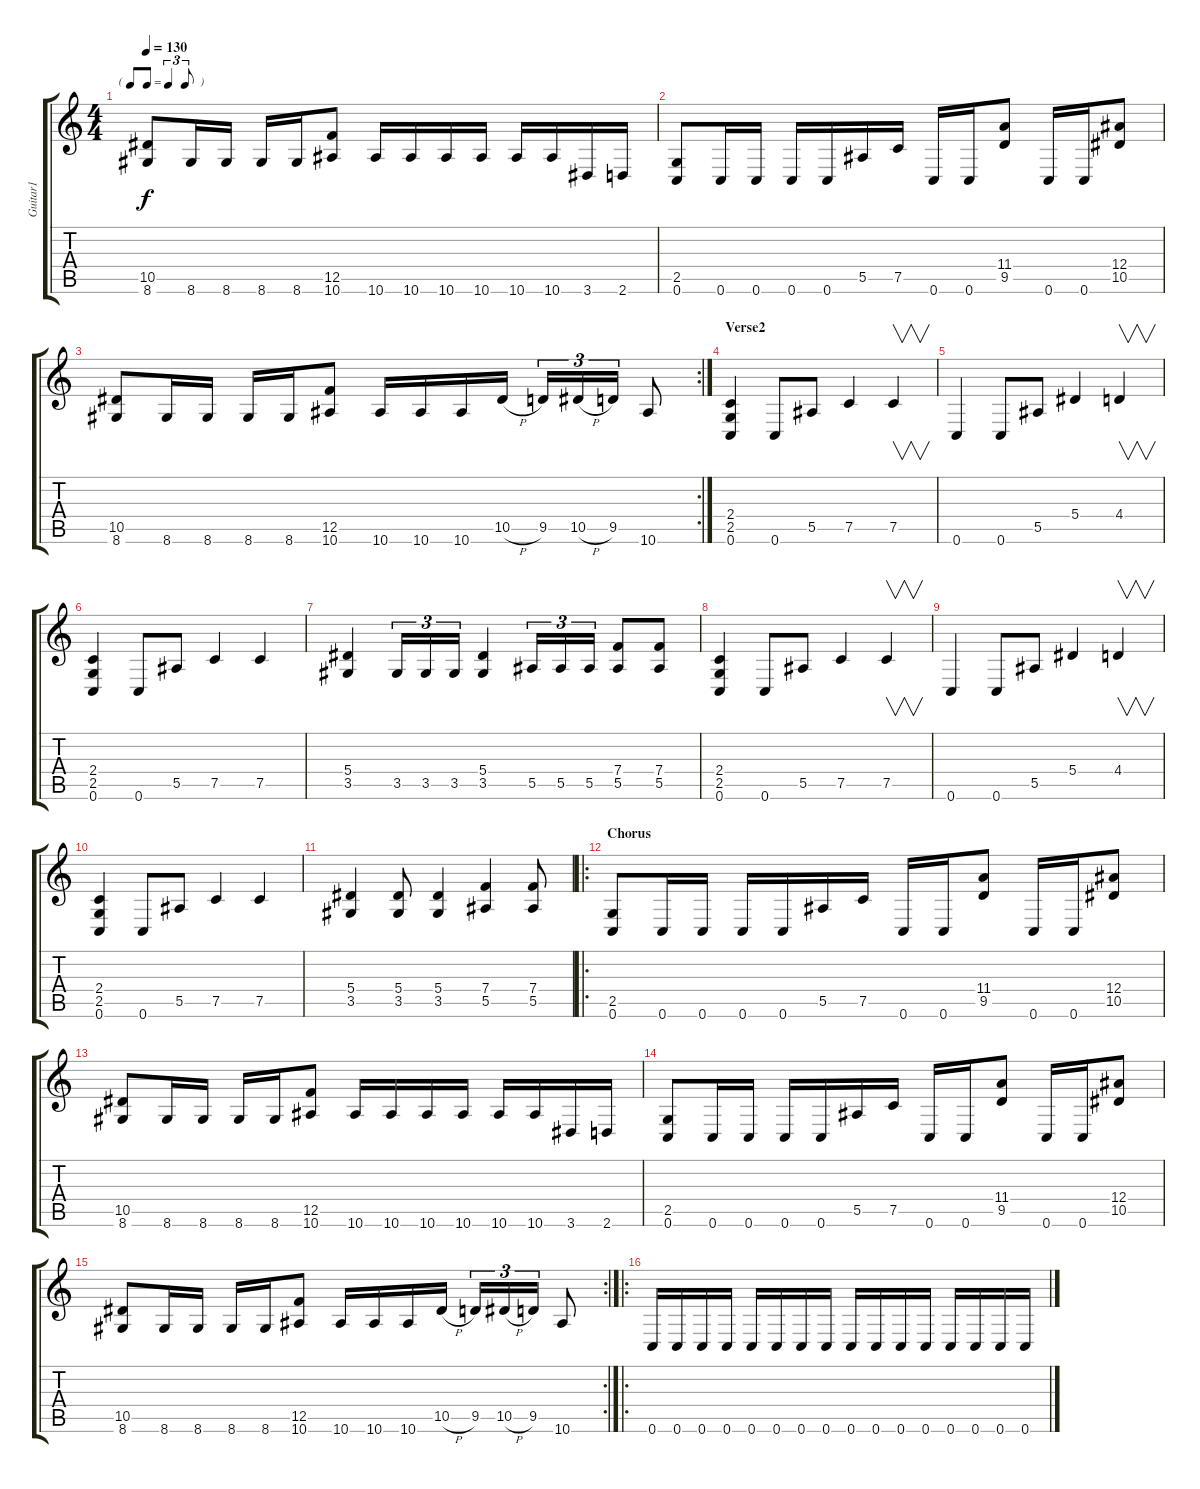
\track ("Guitar1" "Guitar1") {instrument overdrivenguitar}
\staff {score tabs}
\tuning (C4 G3 Eb3 Bb2 F2 C2) {hide}
\ts (4 4)
\tf triplet8th
\tempo 130
\clef g2
\ks c
(10.5 8.6).8{dy f} 8.6.16 8.6.16 8.6.16 8.6.16 (12.5 10.6).8 10.6.16 10.6.16 10.6.16 10.6.16 10.6.16 10.6.16 3.6.16 2.6.16 |
(2.5 0.6).8 0.6.16 0.6.16 0.6.16 0.6.16 5.5.16 7.5.16 0.6.16 0.6.16 (11.4 9.5).8 0.6.16 0.6.16 (12.4 10.5).8 |
\rc 2
(10.5 8.6).8 8.6.16 8.6.16 8.6.16 8.6.16 (12.5 10.6).8 10.6.16 10.6.16 10.6.16 10.5{h}.16 9.5.16{tu (3 2)} 10.5{h}.16{tu (3 2)} 9.5.16{tu (3 2)} 10.6.8 |
\section ("" "Verse2")
(2.4 2.5 0.6).4 0.6.8 5.5.8 7.5.4 7.5.4{v} |
0.6.4 0.6.8 5.5.8 5.4.4 4.4.4{v} |
(2.4 2.5 0.6).4 0.6.8 5.5.8 7.5.4 7.5.4 |
(5.4 3.5).4 3.5.16{tu (3 2)} 3.5.16{tu (3 2)} 3.5.16{tu (3 2)} (5.4 3.5).4 5.5.16{tu (3 2)} 5.5.16{tu (3 2)} 5.5.16{tu (3 2)} (7.4 5.5).8 (7.4 5.5).8 |
(2.4 2.5 0.6).4 0.6.8 5.5.8 7.5.4 7.5.4{v} |
0.6.4 0.6.8 5.5.8 5.4.4 4.4.4{v} |
(2.4 2.5 0.6).4 0.6.8 5.5.8 7.5.4 7.5.4 |
(5.4 3.5).4 (5.4 3.5).8 (5.4 3.5).4 (7.4 5.5).4 (7.4 5.5).8 |
\ro
\section ("" "Chorus")
(2.5 0.6).8 0.6.16 0.6.16 0.6.16 0.6.16 5.5.16 7.5.16 0.6.16 0.6.16 (11.4 9.5).8 0.6.16 0.6.16 (12.4 10.5).8 |
(10.5 8.6).8 8.6.16 8.6.16 8.6.16 8.6.16 (12.5 10.6).8 10.6.16 10.6.16 10.6.16 10.6.16 10.6.16 10.6.16 3.6.16 2.6.16 |
(2.5 0.6).8 0.6.16 0.6.16 0.6.16 0.6.16 5.5.16 7.5.16 0.6.16 0.6.16 (11.4 9.5).8 0.6.16 0.6.16 (12.4 10.5).8 |
\rc 2
(10.5 8.6).8 8.6.16 8.6.16 8.6.16 8.6.16 (12.5 10.6).8 10.6.16 10.6.16 10.6.16 10.5{h}.16 9.5.16{tu (3 2)} 10.5{h}.16{tu (3 2)} 9.5.16{tu (3 2)} 10.6.8 |
\ro
0.6.16 0.6.16 0.6.16 0.6.16 0.6.16 0.6.16 0.6.16 0.6.16 0.6.16 0.6.16 0.6.16 0.6.16 0.6.16 0.6.16 0.6.16 0.6.16
